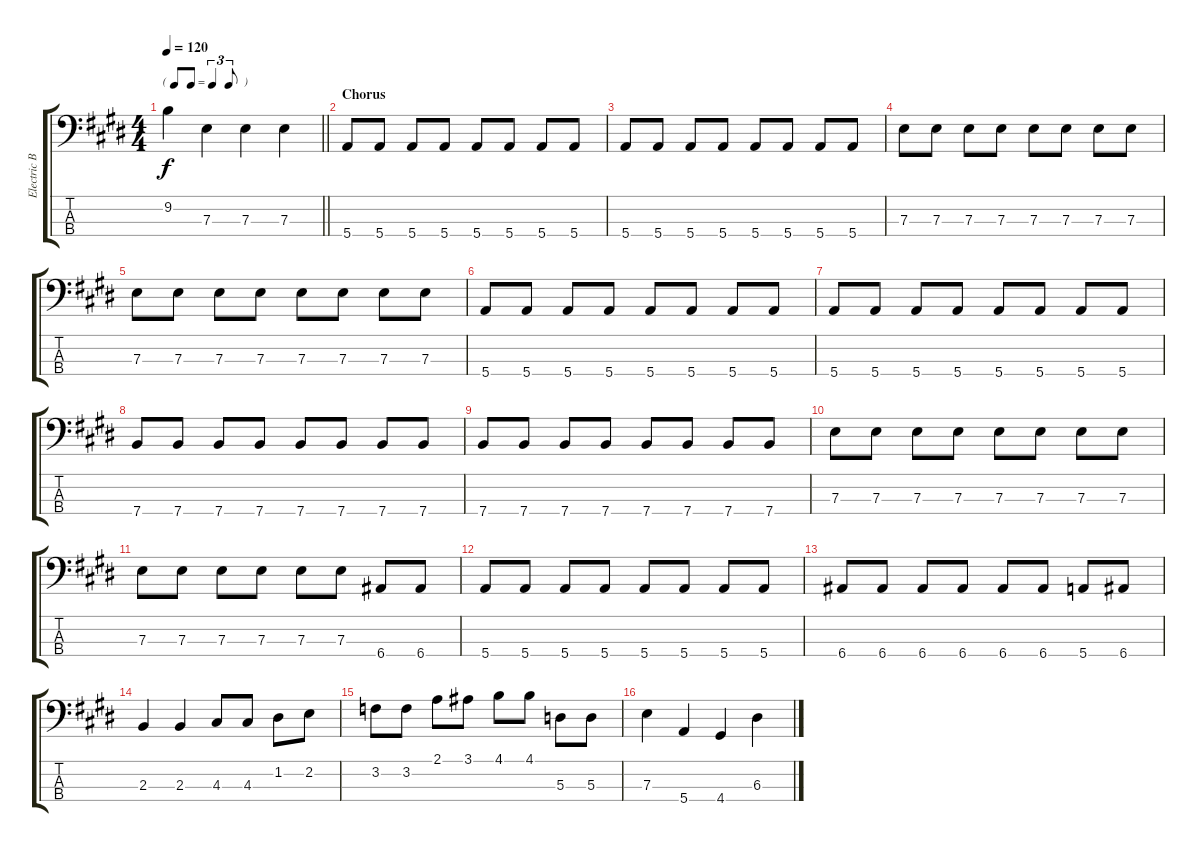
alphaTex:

\track ("Electric Bass" "Electric B") {instrument electricbassfinger}
\staff {score tabs}
\tuning (G2 D2 A1 E1) {hide}
\ts (4 4)
\tf triplet8th
\tempo 120
\clef f4
\barLineRight lightlight
\ks e
9.2.4{dy f} 7.3.4 7.3.4 7.3.4 |
\section ("" "Chorus")
5.4.8 5.4.8 5.4.8 5.4.8 5.4.8 5.4.8 5.4.8 5.4.8 |
5.4.8 5.4.8 5.4.8 5.4.8 5.4.8 5.4.8 5.4.8 5.4.8 |
7.3.8 7.3.8 7.3.8 7.3.8 7.3.8 7.3.8 7.3.8 7.3.8 |
7.3.8 7.3.8 7.3.8 7.3.8 7.3.8 7.3.8 7.3.8 7.3.8 |
5.4.8 5.4.8 5.4.8 5.4.8 5.4.8 5.4.8 5.4.8 5.4.8 |
5.4.8 5.4.8 5.4.8 5.4.8 5.4.8 5.4.8 5.4.8 5.4.8 |
7.4.8 7.4.8 7.4.8 7.4.8 7.4.8 7.4.8 7.4.8 7.4.8 |
7.4.8 7.4.8 7.4.8 7.4.8 7.4.8 7.4.8 7.4.8 7.4.8 |
7.3.8 7.3.8 7.3.8 7.3.8 7.3.8 7.3.8 7.3.8 7.3.8 |
7.3.8 7.3.8 7.3.8 7.3.8 7.3.8 7.3.8 6.4.8 6.4.8 |
5.4.8 5.4.8 5.4.8 5.4.8 5.4.8 5.4.8 5.4.8 5.4.8 |
6.4.8 6.4.8 6.4.8 6.4.8 6.4.8 6.4.8 5.4.8 6.4.8 |
2.3.4 2.3.4 4.3.8 4.3.8 1.2.8 2.2.8 |
3.2.8 3.2.8 2.1.8 3.1.8 4.1.8 4.1.8 5.3.8 5.3.8 |
7.3.4 5.4.4 4.4.4 6.3.4
